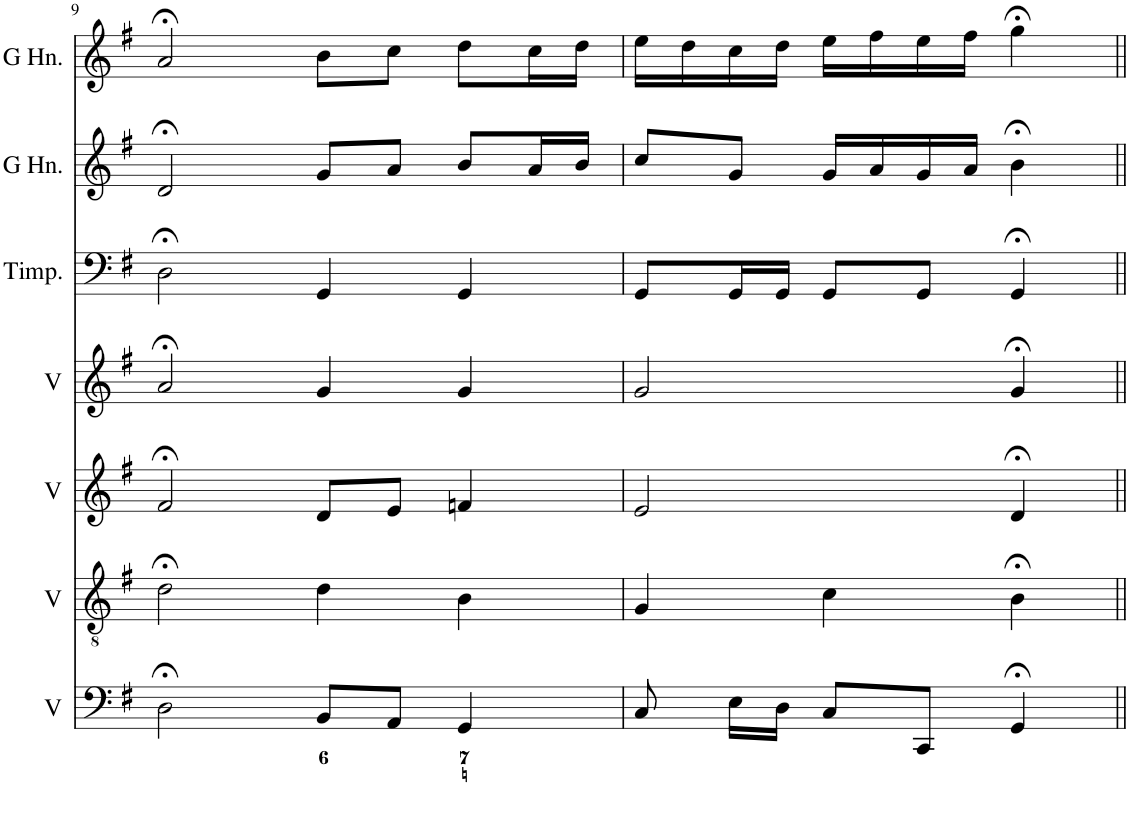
**kern	**kern	**kern	**kern	**kern	**kern	**kern
*part7	*part6	*part5	*part4	*part3	*part2	*part1
*staff7	*staff6	*staff5	*staff4	*staff3	*staff2	*staff1
*I"Voice	*I"Voice	*I"Voice	*I"Voice	*I"Timpani	*I"Horn in G	*I"Horn in G
*I'V	*I'V	*I'V	*I'V	*I'Timp.	*	*
!!LO:PB:g=z
*clefF4	*clefGv2	*clefG2	*clefG2	*clefF4	*clefG2	*clefG2
*	*	*	*	*	*ITrd3c5	*ITrd3c5
*k[f#]	*k[f#]	*k[f#]	*k[f#]	*k[f#]	*k[f#]	*k[f#]
*M4/4	*M4/4	*M4/4	*M4/4	*M4/4	*M4/4	*M4/4
=9	=9	=9	=9	=9	=9	=9
2D;<\	2d;<\	2f#;</	2a;</	2D;<\	2d;</	2a;</
8BB/L	4d\	8d/L	4g/	4GG/	8g/L	8b\L
8AA/J	.	8e/J	.	.	8a/J	8cc\J
4GG/	4B\	4fn/	4g/	4GG/	8b/L	8dd\L
.	.	.	.	.	16a/L	16cc\L
.	.	.	.	.	16b/JJ	16dd\JJ
=10	=10	=10	=10	=10	=10	=10
8C/	4G/	2e/	2g/	8GG/L	8cc/L	16ee\LL
.	.	.	.	.	.	16dd\
16E\LL	.	.	.	16GG/L	8g/J	16cc\
16D\JJ	.	.	.	16GG/JJ	.	16dd\JJ
8C/L	4c\	.	.	8GG/L	16g/LL	16ee\LL
.	.	.	.	.	16a/	16ff#\
8CC/J	.	.	.	8GG/J	16g/	16ee\
.	.	.	.	.	16a/JJ	16ff#\JJ
4GG;</	4B;<\	4d;</	4g;</	4GG;</	4b;<\	4gg;<\
=||	=||	=||	=||	=||	=||	=||
*-	*-	*-	*-	*-	*-	*-
